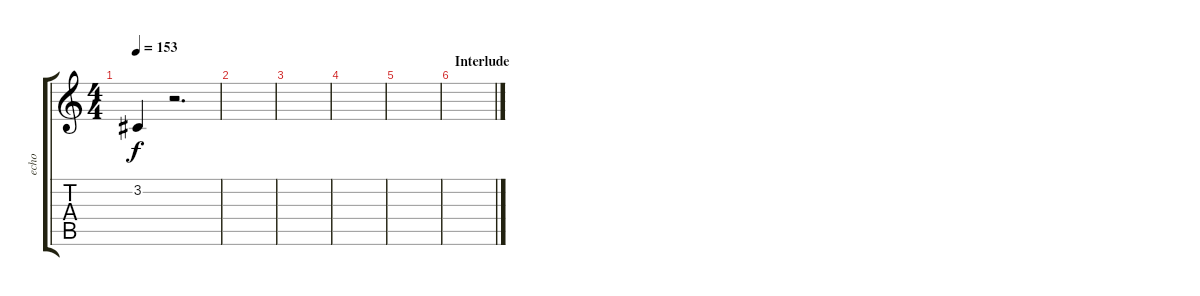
\track ("echo" "echo") {instrument lead8bassandlead}
\staff {score tabs}
\tuning (Eb4 Bb3 Gb3 Eb3 Ab2 Eb2) {hide}
\ts (4 4)
\tempo 153
\clef g2
\ks c
3.2{t}.4{dy f} r.2{d} |
|
|
|
|
\section ("" "Interlude")
